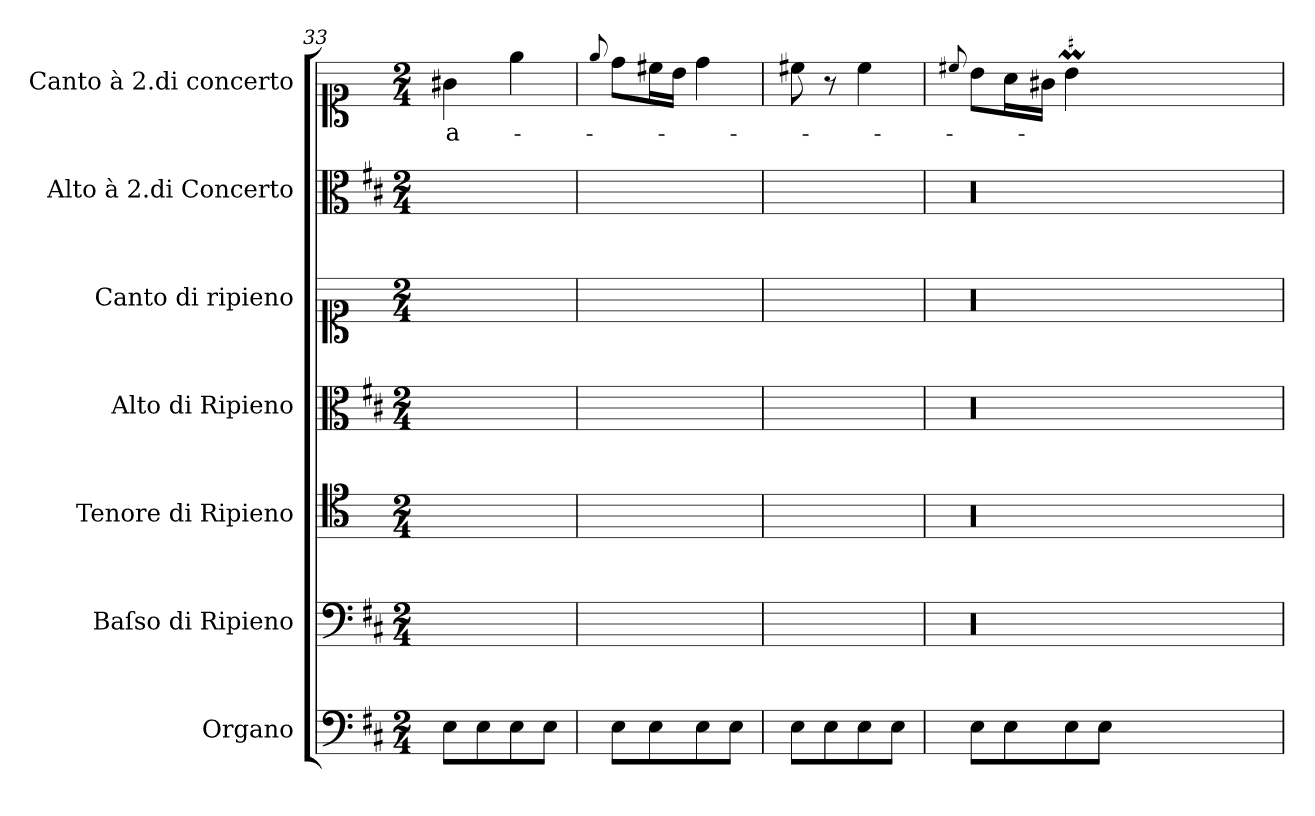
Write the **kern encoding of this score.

**kern	**kern	**kern	**kern	**kern	**kern	**kern	**text
*part7	*part6	*part5	*part4	*part3	*part2	*part1	*part1
*staff7	*staff6	*staff5	*staff4	*staff3	*staff2	*staff1	*staff1
*I"Organo	*I"Baſso di Ripieno	*I"Tenore di Ripieno	*I"Alto di Ripieno	*I"Canto di ripieno	*I"Alto à 2.di Concerto	*I"Canto à 2.di concerto	*
*I'org	*I'B rip	*I'T rip	*I'A rip	*	*I'A conc	*	*
*clefF4	*clefF4	*clefC4	*clefC3	*clefC1	*clefC3	*clefC1	*
*k[f#c#]	*k[f#c#]	*k[]	*k[f#c#]	*k[]	*k[f#c#]	*k[]	*
*M2/4	*M2/4	*M2/4	*M2/4	*M2/4	*M2/4	*M2/4	*
=33	=33	=33	=33	=33	=33	=33	=33
8E\L	2ryy	2ryy	2ryy	2ryy	2ryy	4g#X\	a-
8E\	.	.	.	.	.	.	.
8E\	.	.	.	.	.	4ee\	.
8E\J	.	.	.	.	.	.	.
=34	=34	=34	=34	=34	=34	=34	=34
.	.	.	.	.	.	8qqee/	.
8E\L	2ryy	2ryy	2ryy	2ryy	2ryy	8dd\L	.
8E\	.	.	.	.	.	16cc#\L	.
.	.	.	.	.	.	16b\JJ	.
8E\	.	.	.	.	.	4dd\	.
8E\J	.	.	.	.	.	.	.
=35	=35	=35	=35	=35	=35	=35	=35
8E\L	2ryy	2ryy	2ryy	2ryy	2ryy	8cc#\	.
8E\	.	.	.	.	.	8r	.
8E\	.	.	.	.	.	4cc#\	.
8E\J	.	.	.	.	.	.	.
=36	=36	=36	=36	=36	=36	=36	=36
.	.	.	.	.	.	8qqcc#/	.
!	!LO:N:vis=00	!LO:N:vis=00	!LO:N:vis=00	!LO:N:vis=00	!LO:N:vis=00	!	!
8E\L	0r	0r	0r	0r	0r	8b\L	.
8E\	.	.	.	.	.	16a\L	.
.	.	.	.	.	.	16g#X\JJ	.
8E\	.	.	.	.	.	4bM\	.
8E\J	.	.	.	.	.	.	.
1.ryy	.	.	.	.	.	1.ryy	.
=	=	=	=	=	=	=	=
*-	*-	*-	*-	*-	*-	*-	*-
